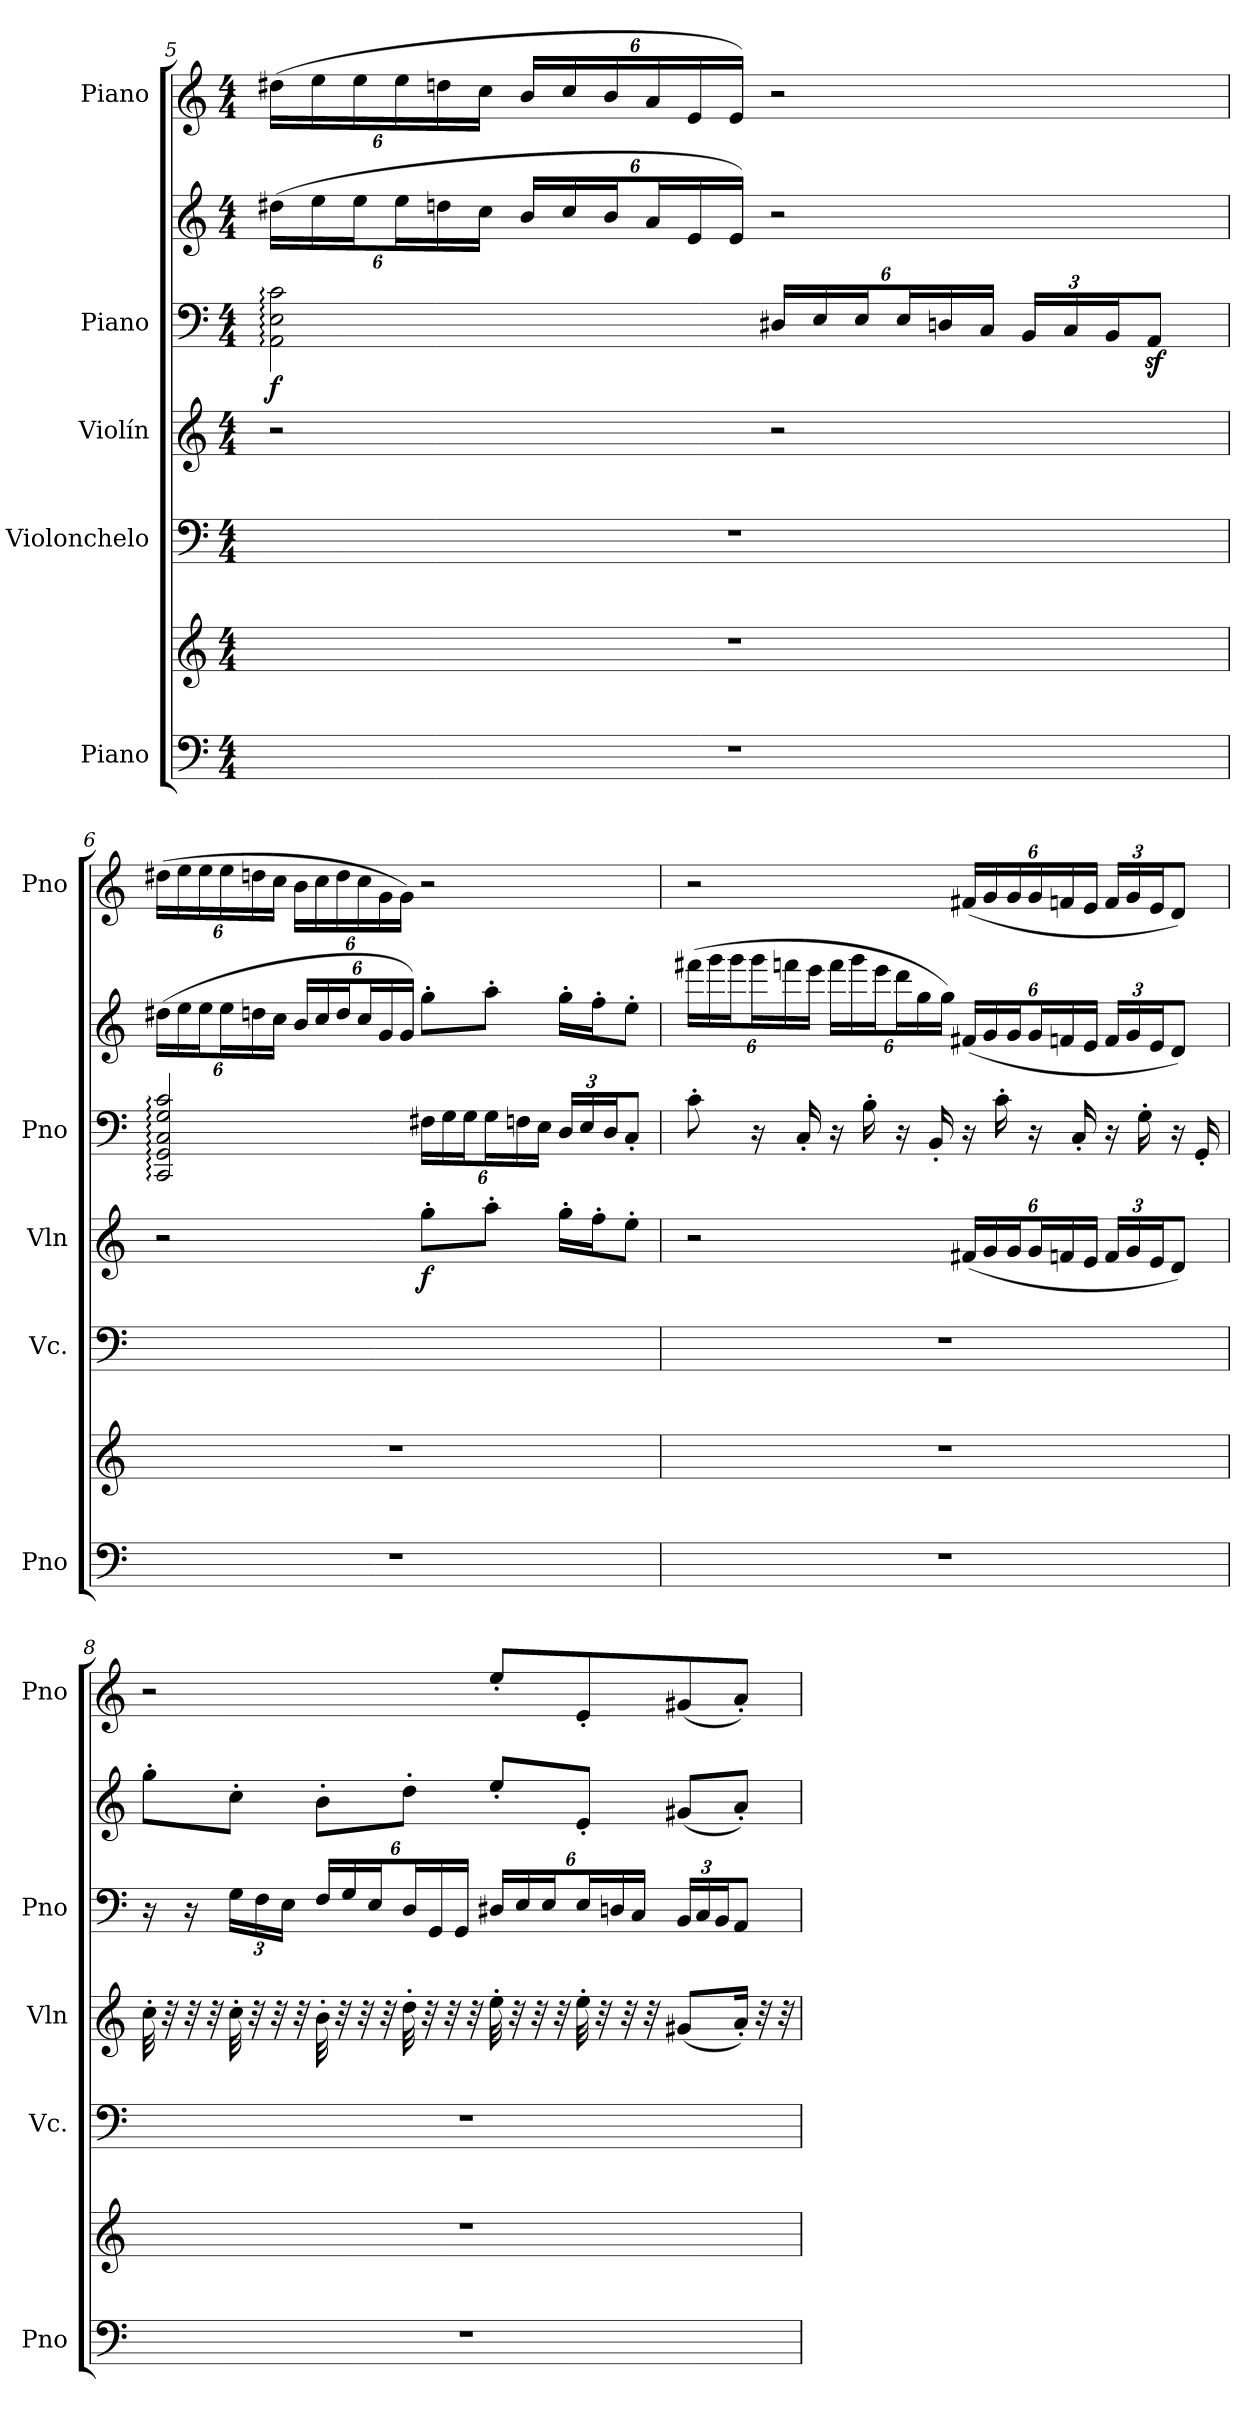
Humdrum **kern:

**kern	**kern	**kern	**kern	**dynam	**kern	**kern	**dynam	**kern
*part5	*part5	*part4	*part3	*part3	*part2	*part2	*part2	*part1
*staff7	*staff6	*staff5	*staff4	*staff4	*staff3	*staff2	*staff2/3	*staff1
*I"Piano	*	*I"Violonchelo	*I"Violín	*	*I"Piano	*	*	*I"Piano
*I'Pno	*	*I'Vc.	*I'Vln	*	*I'Pno	*	*	*I'Pno
*clefF4	*clefG2	*clefF4	*clefG2	*	*clefF4	*clefG2	*	*clefG2
*k[]	*k[]	*k[]	*k[]	*	*k[]	*k[]	*	*k[]
*M4/4	*M4/4	*M4/4	*M4/4	*	*M4/4	*M4/4	*	*M4/4
*	*	*	*	*	*	*Xbrackettup	*	*Xbrackettup
=5	=5	=5	=5	=5	=5	=5	=5	=5
!	!	!	!	!	!	!	!LO:DY:b=2	!
1r	1r	1r	2r	.	2AA\: 2E\: 2c\:	(>24dd#X\LL	f	(>24dd#X\LL
.	.	.	.	.	.	24ee\	.	24ee\
.	.	.	.	.	.	24ee\J	.	24ee\
.	.	.	.	.	.	24ee\L	.	24ee\
.	.	.	.	.	.	24ddn\	.	24ddn\
.	.	.	.	.	.	24cc\JJ	.	24cc\JJ
.	.	.	.	.	.	24b/LL	.	24b/LL
.	.	.	.	.	.	24cc/	.	24cc/
.	.	.	.	.	.	24b/J	.	24b/
.	.	.	.	.	.	24a/L	.	24a/
.	.	.	.	.	.	24e/	.	24e/
.	.	.	.	.	.	24e/JJ)	.	24e/JJ)
*	*	*	*	*	*Xbrackettup	*	*	*
.	.	.	2r	.	24D#X/LL	2r	.	2r
.	.	.	.	.	24E/	.	.	.
.	.	.	.	.	24E/J	.	.	.
.	.	.	.	.	24E/L	.	.	.
.	.	.	.	.	24Dn/	.	.	.
.	.	.	.	.	24C/JJ	.	.	.
.	.	.	.	.	24BB/LL	.	.	.
.	.	.	.	.	24C/	.	.	.
.	.	.	.	.	24BB/J	.	.	.
.	.	.	.	.	8AAz</J	.	.	.
!!LO:LB:g=z
=6	=6	=6	=6	=6	=6	=6	=6	=6
1r	1r	1ryy	2r	.	2CC/: 2GG/: 2C/: 2G/: 2c/:	(>24dd#X\LL	.	(>24dd#X\LL
.	.	.	.	.	.	24ee\	.	24ee\
.	.	.	.	.	.	24ee\J	.	24ee\
.	.	.	.	.	.	24ee\L	.	24ee\
.	.	.	.	.	.	24ddn\	.	24ddn\
.	.	.	.	.	.	24cc\JJ	.	24cc\JJ
.	.	.	.	.	.	24b/LL	.	24b\LL
.	.	.	.	.	.	24cc/	.	24cc\
.	.	.	.	.	.	24dd/J	.	24dd\
.	.	.	.	.	.	24cc/L	.	24cc\
.	.	.	.	.	.	24g/	.	24g\
.	.	.	.	.	.	24g/JJ)	.	24g\JJ)
!	!	!	!	!LO:DY:b	!	!	!	!
.	.	.	8gg'\L	f	24F#X\LL	8gg'\L	.	2r
.	.	.	.	.	24G\	.	.	.
.	.	.	.	.	24G\J	.	.	.
.	.	.	8aa'\J	.	24G\L	8aa'\J	.	.
.	.	.	.	.	24Fn\	.	.	.
.	.	.	.	.	24E\JJ	.	.	.
.	.	.	16gg'\LL	.	24D/LL	16gg'\LL	.	.
.	.	.	.	.	24E/	.	.	.
.	.	.	16ff'\J	.	.	16ff'\J	.	.
.	.	.	.	.	24D/J	.	.	.
.	.	.	8ee'\J	.	8C'/J	8ee'\J	.	.
=7	=7	=7	=7	=7	=7	=7	=7	=7
1r	1r	1r	2r	.	8c'\	(>24fff#X\LL	.	2r
.	.	.	.	.	.	24ggg\	.	.
.	.	.	.	.	.	24ggg\J	.	.
.	.	.	.	.	16r	24ggg\L	.	.
.	.	.	.	.	.	24fffn\	.	.
.	.	.	.	.	16C'/	.	.	.
.	.	.	.	.	.	24eee\JJ	.	.
.	.	.	.	.	16r	24fff\LL	.	.
.	.	.	.	.	.	24ggg\	.	.
.	.	.	.	.	16B'\	.	.	.
.	.	.	.	.	.	24eee\J	.	.
.	.	.	.	.	16r	24ddd\L	.	.
.	.	.	.	.	.	24gg\	.	.
.	.	.	.	.	16BB'/	.	.	.
.	.	.	.	.	.	24gg\JJ)	.	.
*	*	*	*Xbrackettup	*	*	*	*	*
.	.	.	(<24f#X/LL	.	16r	(<24f#X/LL	.	(<24f#X/LL
.	.	.	24g/	.	.	24g/	.	24g/
.	.	.	.	.	16c'\	.	.	.
.	.	.	24g/J	.	.	24g/J	.	24g/
.	.	.	24g/L	.	16r	24g/L	.	24g/
.	.	.	24fn/	.	.	24fn/	.	24fn/
.	.	.	.	.	16C'/	.	.	.
.	.	.	24e/JJ	.	.	24e/JJ	.	24e/JJ
.	.	.	24f/LL	.	16r	24f/LL	.	24f/LL
.	.	.	24g/	.	.	24g/	.	24g/
.	.	.	.	.	16G'\	.	.	.
.	.	.	24e/J	.	.	24e/J	.	24e/J
.	.	.	8d/J)	.	16r	8d/J)	.	8d/J)
.	.	.	.	.	16GG'/	.	.	.
=8	=8	=8	=8	=8	=8	=8	=8	=8
1r	1r	1r	32cc'\	.	16r	8gg'\L	.	2r
.	.	.	32r	.	.	.	.	.
.	.	.	32r	.	16r	.	.	.
.	.	.	32r	.	.	.	.	.
.	.	.	32cc'\	.	24G\LL	8cc'\J	.	.
.	.	.	32r	.	.	.	.	.
.	.	.	.	.	24F\	.	.	.
.	.	.	32r	.	.	.	.	.
.	.	.	.	.	24E\JJ	.	.	.
.	.	.	32r	.	.	.	.	.
.	.	.	32b'\	.	24F/LL	8b'\L	.	.
.	.	.	32r	.	.	.	.	.
.	.	.	.	.	24G/	.	.	.
.	.	.	32r	.	.	.	.	.
.	.	.	.	.	24E/J	.	.	.
.	.	.	32r	.	.	.	.	.
.	.	.	32dd'\	.	24D/L	8dd'\J	.	.
.	.	.	32r	.	.	.	.	.
.	.	.	.	.	24GG/	.	.	.
.	.	.	32r	.	.	.	.	.
.	.	.	.	.	24GG/JJ	.	.	.
.	.	.	32r	.	.	.	.	.
.	.	.	32ee'\	.	24D#X/LL	8ee'/L	.	8ee'/L
.	.	.	32r	.	.	.	.	.
.	.	.	.	.	24E/	.	.	.
.	.	.	32r	.	.	.	.	.
.	.	.	.	.	24E/J	.	.	.
.	.	.	32r	.	.	.	.	.
.	.	.	32ee'\	.	24E/L	8e'/J	.	8e'/
.	.	.	32r	.	.	.	.	.
.	.	.	.	.	24Dn/	.	.	.
.	.	.	32r	.	.	.	.	.
.	.	.	.	.	24C/JJ	.	.	.
.	.	.	32r	.	.	.	.	.
.	.	.	(<8g#X/L	.	24BB/LL	(<8g#X/L	.	(<8g#X/
.	.	.	.	.	24C/	.	.	.
.	.	.	.	.	24BB/J	.	.	.
.	.	.	16a'/Jk)	.	8AA/J	8a'/J)	.	8a'/J)
.	.	.	32r	.	.	.	.	.
.	.	.	32r	.	.	.	.	.
=	=	=	=	=	=	=	=	=
*-	*-	*-	*-	*-	*-	*-	*-	*-
